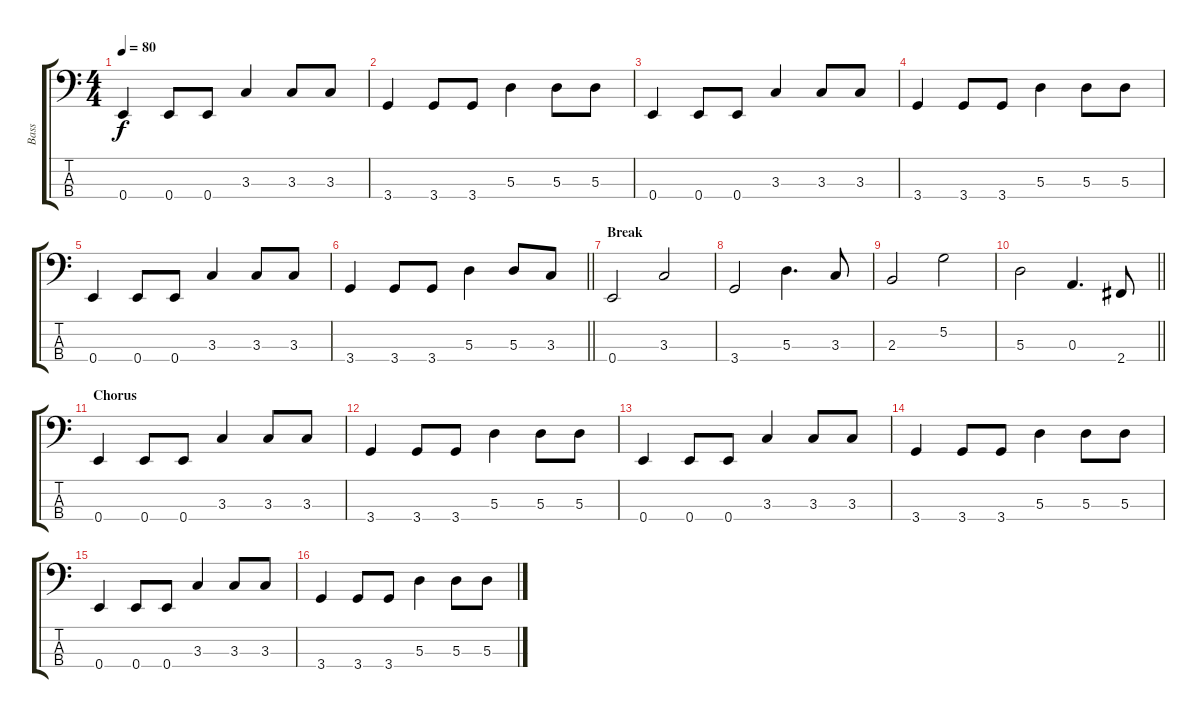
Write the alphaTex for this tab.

\track ("Bass" "Bass") {instrument acousticbass}
\staff {score tabs}
\tuning (G2 D2 A1 E1) {hide}
\ts (4 4)
\tempo 80
\clef f4
\ks c
0.4.4{dy f} 0.4.8 0.4.8 3.3.4 3.3.8 3.3.8 |
3.4.4 3.4.8 3.4.8 5.3.4 5.3.8 5.3.8 |
0.4.4 0.4.8 0.4.8 3.3.4 3.3.8 3.3.8 |
3.4.4 3.4.8 3.4.8 5.3.4 5.3.8 5.3.8 |
0.4.4 0.4.8 0.4.8 3.3.4 3.3.8 3.3.8 |
\barLineRight lightlight
3.4.4 3.4.8 3.4.8 5.3.4 5.3.8 3.3.8 |
\section ("" "Break")
0.4.2 3.3.2 |
3.4.2 5.3.4{d} 3.3.8 |
2.3.2 5.2.2 |
\barLineRight lightlight
5.3.2 0.3.4{d} 2.4.8 |
\section ("" "Chorus")
0.4.4 0.4.8 0.4.8 3.3.4 3.3.8 3.3.8 |
3.4.4 3.4.8 3.4.8 5.3.4 5.3.8 5.3.8 |
0.4.4 0.4.8 0.4.8 3.3.4 3.3.8 3.3.8 |
3.4.4 3.4.8 3.4.8 5.3.4 5.3.8 5.3.8 |
0.4.4 0.4.8 0.4.8 3.3.4 3.3.8 3.3.8 |
3.4.4 3.4.8 3.4.8 5.3.4 5.3.8 5.3.8
